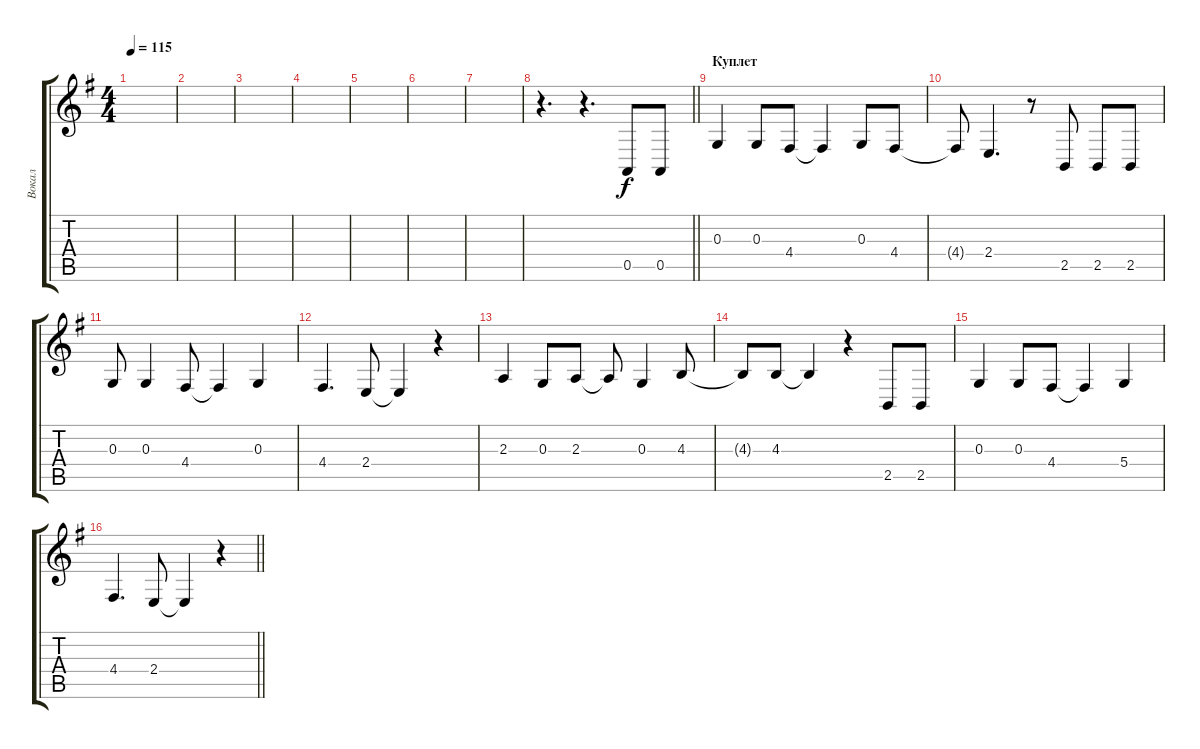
\track ("Вокал" "Вокал") {instrument viola}
\staff {score tabs}
\tuning (E4 B3 G3 D3 A2 E2) {hide}
\ts (4 4)
\tempo 115
\clef g2
\ks g
|
|
|
|
|
|
|
\barLineRight lightlight
r.4{d} r.4{d} 0.5.8 0.5.8 |
\section ("" "Куплет")
0.3.4 0.3.8 4.4.8 4.4{t}.4 0.3.8 4.4.8 |
4.4{t}.8 2.4.4{d} r.8 2.5.8 2.5.8 2.5.8 |
0.3.8 0.3.4 4.4.8 4.4{t}.4 0.3.4 |
4.4.4{d} 2.4.8 2.4{t}.4 r.4 |
2.3.4 0.3.8 2.3.8 2.3{t}.8 0.3.4 4.3.8 |
4.3{t}.8 4.3.8 4.3{t}.4 r.4 2.5.8 2.5.8 |
0.3.4 0.3.8 4.4.8 4.4{t}.4 5.4.4 |
\barLineRight lightlight
4.4.4{d} 2.4.8 2.4{t}.4 r.4
